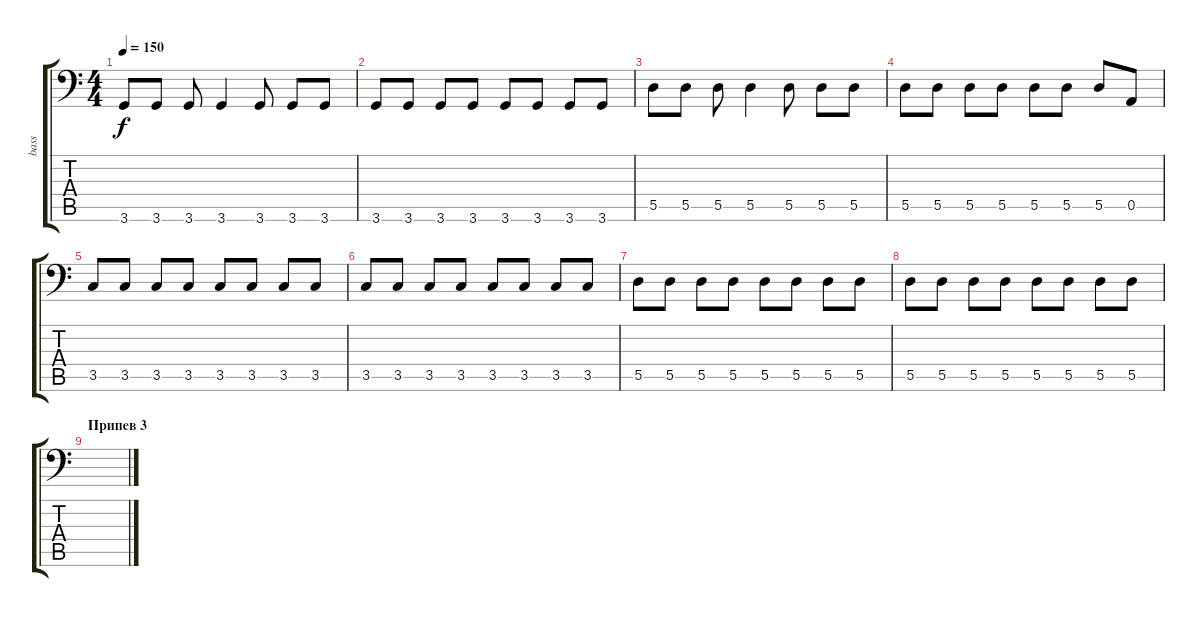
\track ("bass" "bass") {instrument electricbasspick}
\staff {score tabs}
\tuning (E3 B2 G2 D2 A1 E1) {hide}
\ts (4 4)
\tempo 150
\clef f4
\ks c
3.6.8{dy f} 3.6.8 3.6.8 3.6.4 3.6.8 3.6.8 3.6.8 |
3.6.8 3.6.8 3.6.8 3.6.8 3.6.8 3.6.8 3.6.8 3.6.8 |
5.5.8 5.5.8 5.5.8 5.5.4 5.5.8 5.5.8 5.5.8 |
5.5.8 5.5.8 5.5.8 5.5.8 5.5.8 5.5.8 5.5.8 0.5.8 |
3.5.8 3.5.8 3.5.8 3.5.8 3.5.8 3.5.8 3.5.8 3.5.8 |
3.5.8 3.5.8 3.5.8 3.5.8 3.5.8 3.5.8 3.5.8 3.5.8 |
5.5.8 5.5.8 5.5.8 5.5.8 5.5.8 5.5.8 5.5.8 5.5.8 |
5.5.8 5.5.8 5.5.8 5.5.8 5.5.8 5.5.8 5.5.8 5.5.8 |
\section ("" "Припев 3")
